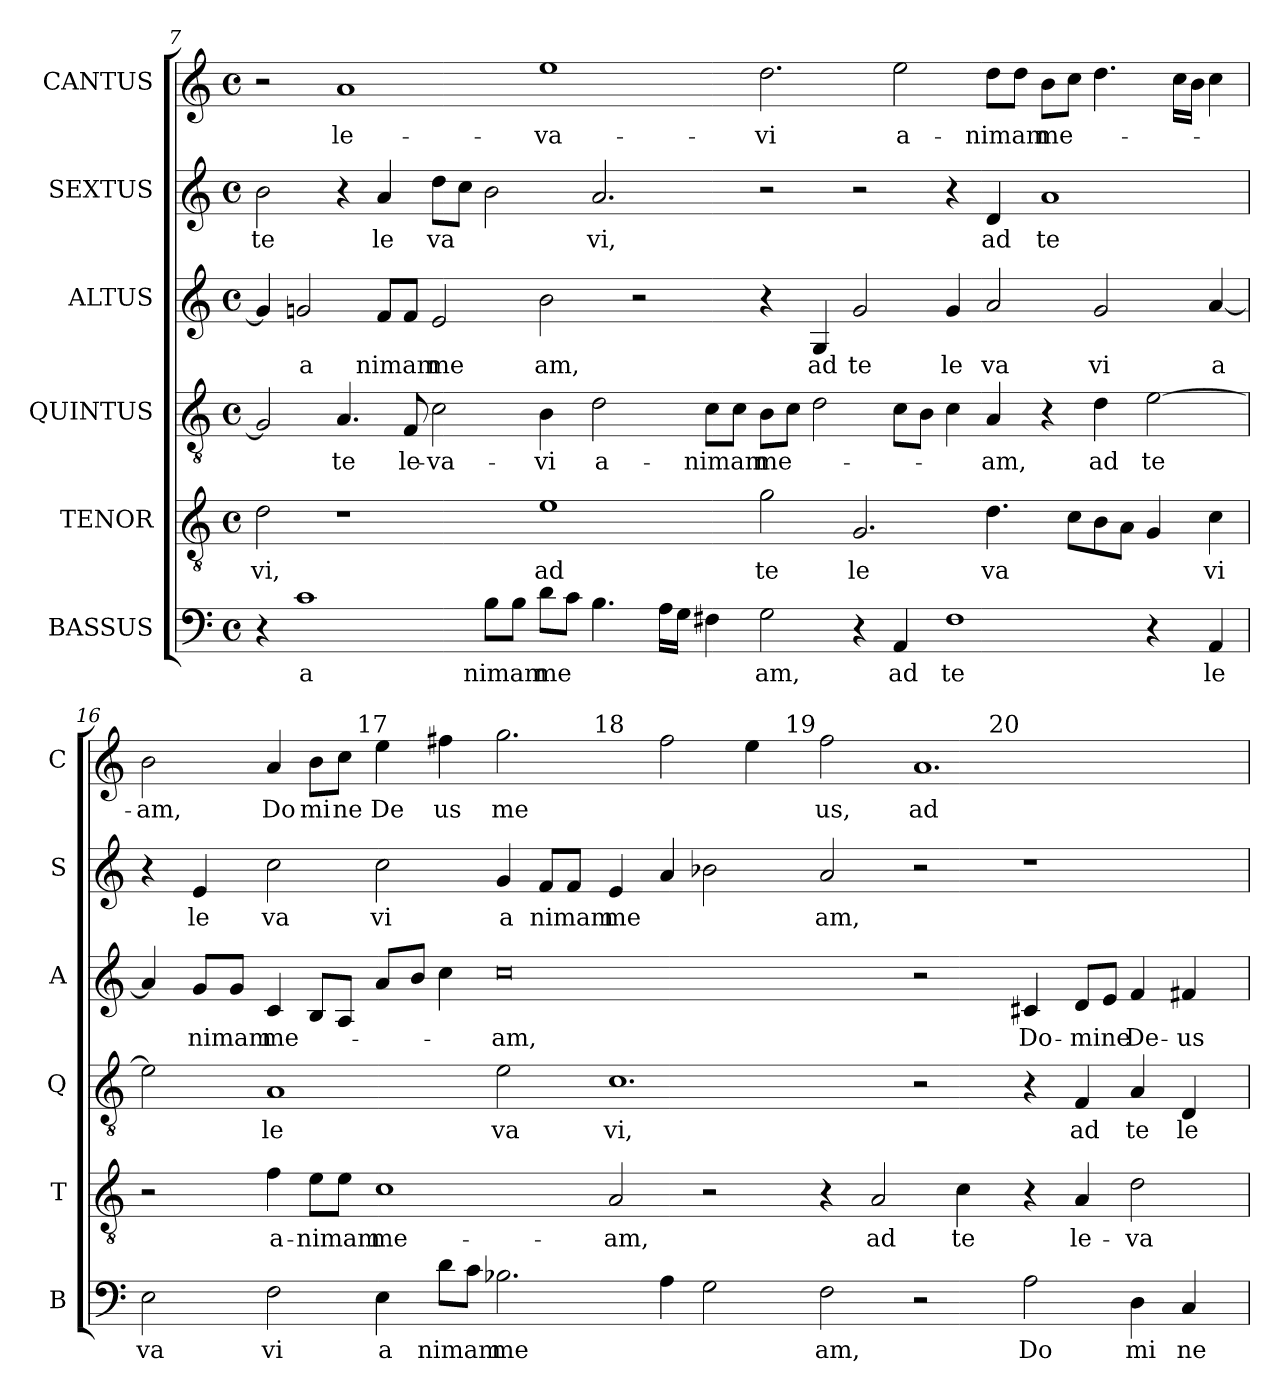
**kern	**text	**kern	**text	**kern	**text	**kern	**text	**kern	**text	**kern	**text
*part6	*part6	*part5	*part5	*part4	*part4	*part3	*part3	*part2	*part2	*part1	*part1
*staff6	*staff6	*staff5	*staff5	*staff4	*staff4	*staff3	*staff3	*staff2	*staff2	*staff1	*staff1
*I"BASSUS	*	*I"TENOR	*	*I"QUINTUS	*	*I"ALTUS	*	*I"SEXTUS	*	*I"CANTUS	*
*I'B	*	*I'T	*	*I'Q	*	*I'A	*	*I'S	*	*I'C	*
!!LO:PB:g=z
*clefF4	*	*clefGv2	*	*clefGv2	*	*clefG2	*	*clefG2	*	*clefG2	*
*M4/4	*	*M4/4	*	*M4/4	*	*M4/4	*	*M4/4	*	*M4/4	*
*met(c)	*	*met(c)	*	*met(c)	*	*met(c)	*	*met(c)	*	*met(c)	*
=7	=7	=7	=7	=7	=7	=7	=7	=7	=7	=7	=7
!	!	!	!LO:LY:b:cj	!	!	!	!	!	!LO:LY:b:cj	!	!
4r	.	2d\	vi,	2G/]	.	4g#/]	.	2b\	te	2r	.
!	!LO:LY:b:cj	!	!	!	!	!	!LO:LY:b:cj	!	!	!	!
1c	a	.	.	.	.	2g/	a	.	.	.	.
!	!	!	!	!	!LO:LY:b:cj	!	!	!	!	!	!LO:LY:b:cj
.	.	1r	.	4.A/	te	.	.	4r	.	1a	le-
!	!	!	!	!	!	!	!LO:LY:b	!	!LO:LY:b:cj	!	!
.	.	.	.	.	.	8f/L	nimam	4a/	le	.	.
!	!	!	!	!	!LO:LY:b:cj	!	!	!	!	!	!
.	.	.	.	8F/	le-	8f/J	.	.	.	.	.
!	!	!	!	!	!LO:LY:b:cj	!	!LO:LY:b:cj	!	!LO:LY:b:cj	!	!
.	.	.	.	2c\	-va-	2e/	me	8dd\L	va	.	.
.	.	.	.	.	.	.	.	8cc\J	.	.	.
!	!LO:LY:b	!	!	!	!	!	!	!	!	!	!
8B\L	nimam	.	.	.	.	.	.	2b\	.	.	.
8B\J	.	.	.	.	.	.	.	.	.	.	.
!	!LO:LY:b	!	!LO:LY:b:cj	!	!LO:LY:b:cj	!	!LO:LY:b:cj	!	!	!	!LO:LY:b:cj
8d\L	me	1e	ad	4B\	-vi	2b\	am,	.	.	1ee	-va-
8c\J	.	.	.	.	.	.	.	.	.	.	.
!	!	!	!	!	!LO:LY:b:cj	!	!	!	!LO:LY:b:cj	!	!
4.B\	.	.	.	2d\	a-	.	.	2.a/	vi,	.	.
.	.	.	.	.	.	2r	.	.	.	.	.
16A\L	.	.	.	.	.	.	.	.	.	.	.
16G\J	.	.	.	.	.	.	.	.	.	.	.
!	!	!	!	!	!LO:LY:b	!	!	!	!	!	!
4F#X\	.	.	.	8c\L	-nimam	.	.	.	.	.	.
.	.	.	.	8c\J	.	.	.	.	.	.	.
!	!LO:LY:b:cj	!	!LO:LY:b:cj	!	!LO:LY:b	!	!	!	!	!	!LO:LY:b:cj
2G\	am,	2g\	te	8B\L	me-	4r	.	2r	.	2.dd\	-vi
.	.	.	.	8c\J	.	.	.	.	.	.	.
!	!	!	!	!	!	!	!LO:LY:b:cj	!	!	!	!
.	.	.	.	2d\	.	4G/	ad	.	.	.	.
!	!	!	!LO:LY:b:cj	!	!	!	!LO:LY:b:cj	!	!	!	!
4r	.	2.G/	le	.	.	2g/	te	2r	.	.	.
!	!LO:LY:b:cj	!	!	!	!	!	!	!	!	!	!LO:LY:b:cj
4AA/	ad	.	.	8c\L	.	.	.	.	.	2ee\	a-
.	.	.	.	8B\J	.	.	.	.	.	.	.
!	!LO:LY:b:cj	!	!	!	!	!	!LO:LY:b:cj	!	!	!	!
1F#	te	.	.	4c\	.	4g/	le	4r	.	.	.
!	!	!	!LO:LY:b:cj	!	!LO:LY:b:cj	!	!LO:LY:b:cj	!	!LO:LY:b:cj	!	!LO:LY:b
.	.	4.d\	va	4A/	-am,	2a/	va	4d/	ad	8dd\L	-nimam
.	.	.	.	.	.	.	.	.	.	8dd\J	.
!	!	!	!	!	!	!	!	!	!LO:LY:b:cj	!	!LO:LY:b
.	.	.	.	4r	.	.	.	1a	te	8b\L	me-
.	.	8c\L	.	.	.	.	.	.	.	8cc\J	.
!	!	!	!	!	!LO:LY:b:cj	!	!LO:LY:b:cj	!	!	!	!
.	.	8B\	.	4d\	ad	2g/	vi	.	.	4.dd\	.
.	.	8A\J	.	.	.	.	.	.	.	.	.
!	!	!	!	!	!LO:LY:b:cj	!	!	!	!	!	!
4r	.	4G/	.	[>2e\	te	.	.	.	.	.	.
.	.	.	.	.	.	.	.	.	.	16cc\L	.
.	.	.	.	.	.	.	.	.	.	16b\J	.
!	!LO:LY:b:cj	!	!LO:LY:b:cj	!	!	!	!LO:LY:b:cj	!	!	!	!
4AA/	le	4c\	vi	.	.	[>4a/	a	.	.	4cc\	.
!!LO:LB:g=z
=16	=16	=16	=16	=16	=16	=16	=16	=16	=16	=16	=16
!	!LO:LY:b:cj	!	!	!	!	!	!	!	!	!	!LO:LY:b:cj
*	*	*	*	*^	*	*	*	*	*	*^	*
*	*	*	*	*	*	*	*	*	*	*	*	*^	*
*	*	*	*	*	*	*	*	*	*	*	*	*	*^	*
2E\	va	2r	.	2e\]	32ryy	.	4a/]	.	4r	.	2b\	2...ryy	1ryy	1ryy	-am,
.	.	.	.	.	1ryy	.	.	.	.	.	.	.	.	.	.
!	!	!	!	!	!	!	!	!LO:LY:b	!	!LO:LY:b:cj	!	!	!	!	!
.	.	.	.	.	.	.	8g/L	nimam	4e/	le	.	.	.	.	.
.	.	.	.	.	.	.	8g/J	.	.	.	.	.	.	.	.
!	!LO:LY:b:cj	!	!LO:LY:b:cj	!	!	!LO:LY:b:cj	!	!LO:LY:b	!	!LO:LY:b:cj	!	!	!	!	!LO:LY:b:cj
2F\	vi	4f\	a-	1A	.	le	4c/	me-	2cc\	va	4a/	.	.	.	Do
!	!	!	!LO:LY:b	!	!	!	!	!	!	!	!	!	!	!	!LO:LY:b:cj
.	.	8e\L	-nimam	.	.	.	8B/L	.	.	.	8b\L	.	.	.	mi
!	!	!	!	!	!	!	!	!	!	!	!	!	!	!	!LO:LY:b:cj
.	.	8e\J	.	.	.	.	8A/J	.	.	.	8cc\J	.	.	.	ne
!	!	!	!	!	!	!	!	!	!	!	!	!LO:TX:a:t=17	!	!	!
.	.	.	.	.	.	.	.	.	.	.	.	1ryy	.	.	.
!	!LO:LY:b:cj	!	!LO:LY:b:cj	!	!	!	!	!	!	!LO:LY:b:cj	!	!	!	!	!LO:LY:b:cj
4E\	a	1c	me-	.	.	.	8a/L	.	2cc\	vi	4ee\	.	2ryy	1ryy	De
.	.	.	.	.	1ryy	.	.	.	.	.	.	.	.	.	.
.	.	.	.	.	.	.	8b/J	.	.	.	.	.	.	.	.
!	!LO:LY:b	!	!	!	!	!	!	!	!	!	!	!	!	!	!LO:LY:b:cj
8d\L	nimam	.	.	.	.	.	4cc\	.	.	.	4ff#X\	.	.	.	us
8c\J	.	.	.	.	.	.	.	.	.	.	.	.	.	.	.
!	!LO:LY:b	!	!	!	!	!LO:LY:b:cj	!	!LO:LY:b:cj	!	!LO:LY:b:cj	!	!	!	!	!LO:LY:b
2.B-X\	me	.	.	2e\	.	va	0cc	-am,	4g/	a	2.gg\	.	4ryy	.	me
!	!	!	!	!	!	!	!	!	!	!LO:LY:b	!	!	!	!	!
.	.	.	.	.	.	.	.	.	8f/L	nimam	.	.	8ryy	.	.
.	.	.	.	.	.	.	.	.	8f/J	.	.	.	16ryy	.	.
.	.	.	.	.	.	.	.	.	.	.	.	1ryy	64ryy	.	.
!	!	!	!	!	!	!	!	!	!	!	!	!	!LO:TX:a:t=18	!	!
.	.	.	.	.	.	.	.	.	.	.	.	.	1ryy	.	.
!	!	!	!LO:LY:b:cj	!	!	!LO:LY:b:cj	!	!	!	!LO:LY:b	!	!	!	!	!
.	.	2A/	-am,	1.c	.	vi,	.	.	4e/	me	.	.	.	2ryy	.
.	.	.	.	.	1ryy	.	.	.	.	.	.	.	.	.	.
4A\	.	.	.	.	.	.	.	.	4a/	.	2ff#\	.	.	.	.
2G\	.	2r	.	.	.	.	.	.	2b-X\	.	.	.	.	4ryy	.
.	.	.	.	.	.	.	.	.	.	.	4ee\	.	.	8ryy	.
.	.	.	.	.	.	.	.	.	.	.	.	.	.	32ryy	.
!	!	!	!	!	!	!	!	!	!	!	!	!	!	!LO:TX:a:t=19	!
.	.	.	.	.	.	.	.	.	.	.	.	.	.	1ryy	.
.	.	.	.	.	.	.	.	.	.	.	.	1ryy	.	.	.
.	.	.	.	.	.	.	.	.	.	.	.	.	1ryy	.	.
!	!LO:LY:b:cj	!	!	!	!	!	!	!	!	!LO:LY:b:cj	!	!	!	!	!LO:LY:b:cj
2F\	am,	4r	.	.	.	.	.	.	2a/	am,	2ff#\	.	.	.	us,
.	.	.	.	.	1ryy	.	.	.	.	.	.	.	.	.	.
!	!	!	!LO:LY:b:cj	!	!	!	!	!	!	!	!	!	!	!	!
.	.	2A/	ad	.	.	.	.	.	.	.	.	.	.	.	.
!	!	!	!	!	!	!	!	!	!	!	!	!	!	!	!LO:LY:b:cj
2r	.	.	.	2r	.	.	2r	.	2r	.	1.a	.	.	.	ad
!	!	!	!LO:LY:b:cj	!	!	!	!	!	!	!	!	!	!	!	!
.	.	4c\	te	.	.	.	.	.	.	.	.	.	.	.	.
!	!	!	!	!	!	!	!	!	!	!	!	!	!	!LO:TX:a:t=20	!
.	.	.	.	.	.	.	.	.	.	.	.	.	.	1ryy	.
.	.	.	.	.	.	.	.	.	.	.	.	1ryy	.	.	.
.	.	.	.	.	.	.	.	.	.	.	.	.	1ryy	.	.
!	!LO:LY:b:cj	!	!	!	!	!	!	!LO:LY:b:cj	!	!	!	!	!	!	!
2A\	Do	4r	.	4r	.	.	4c#X/	Do-	1r	.	.	.	.	.	.
.	.	.	.	.	2ryy	.	.	.	.	.	.	.	.	.	.
!	!	!	!LO:LY:b:cj	!	!	!LO:LY:b:cj	!	!LO:LY:b:cj	!	!	!	!	!	!	!
.	.	4A/	le-	4F/	.	ad	8d/L	-mine	.	.	.	.	.	.	.
.	.	.	.	.	.	.	8e/J	.	.	.	.	.	.	.	.
!	!LO:LY:b:cj	!	!LO:LY:b:cj	!	!	!LO:LY:b:cj	!	!LO:LY:b:cj	!	!	!	!	!	!	!
4D\	mi	2d\	-va-	4A/	.	te	4f/	De-	.	.	.	.	.	.	.
.	.	.	.	.	4...ryy	.	.	.	.	.	.	.	.	.	.
!	!LO:LY:b:cj	!	!	!	!	!LO:LY:b:cj	!	!LO:LY:b:cj	!	!	!	!	!	!	!
4C/	ne	.	.	4D/	.	le	4f#X/	-us	.	.	.	.	.	.	.
.	.	.	.	.	.	.	.	.	.	.	.	.	.	16.ryy	.
.	.	.	.	.	.	.	.	.	.	.	.	16ryy	.	.	.
.	.	.	.	.	.	.	.	.	.	.	.	.	32.ryy	.	.
*	*	*	*	*v	*v	*	*	*	*	*	*v	*v	*v	*v	*
=	=	=	=	=	=	=	=	=	=	=	=
*-	*-	*-	*-	*-	*-	*-	*-	*-	*-	*-	*-
